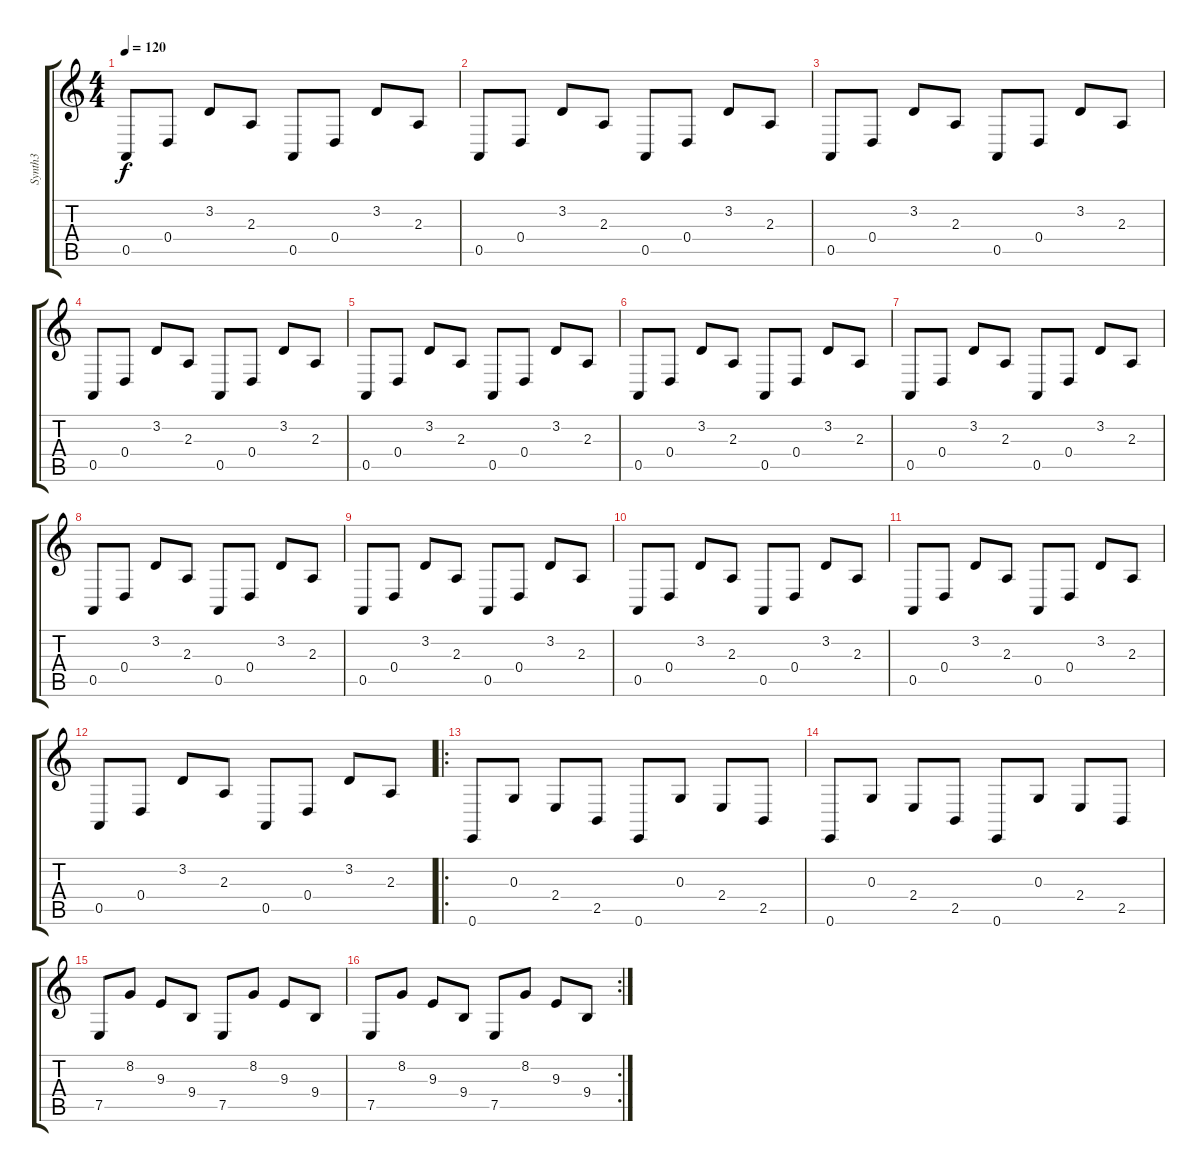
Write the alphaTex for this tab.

\track ("Synth3" "Synth3") {instrument lead1square}
\staff {score tabs}
\tuning (E4 B3 G3 D3 A2 E2) {hide}
\ts (4 4)
\tempo 120
\clef g2
\ks c
0.5.8{dy f} 0.4.8 3.2.8 2.3.8 0.5.8 0.4.8 3.2.8 2.3.8 |
0.5.8 0.4.8 3.2.8 2.3.8 0.5.8 0.4.8 3.2.8 2.3.8 |
0.5.8 0.4.8 3.2.8 2.3.8 0.5.8 0.4.8 3.2.8 2.3.8 |
0.5.8 0.4.8 3.2.8 2.3.8 0.5.8 0.4.8 3.2.8 2.3.8 |
0.5.8 0.4.8 3.2.8 2.3.8 0.5.8 0.4.8 3.2.8 2.3.8 |
0.5.8 0.4.8 3.2.8 2.3.8 0.5.8 0.4.8 3.2.8 2.3.8 |
0.5.8 0.4.8 3.2.8 2.3.8 0.5.8 0.4.8 3.2.8 2.3.8 |
0.5.8 0.4.8 3.2.8 2.3.8 0.5.8 0.4.8 3.2.8 2.3.8 |
0.5.8 0.4.8 3.2.8 2.3.8 0.5.8 0.4.8 3.2.8 2.3.8 |
0.5.8 0.4.8 3.2.8 2.3.8 0.5.8 0.4.8 3.2.8 2.3.8 |
0.5.8 0.4.8 3.2.8 2.3.8 0.5.8 0.4.8 3.2.8 2.3.8 |
0.5.8 0.4.8 3.2.8 2.3.8 0.5.8 0.4.8 3.2.8 2.3.8 |
\ro
0.6.8 0.3.8 2.4.8 2.5.8 0.6.8 0.3.8 2.4.8 2.5.8 |
0.6.8 0.3.8 2.4.8 2.5.8 0.6.8 0.3.8 2.4.8 2.5.8 |
7.5.8 8.2.8 9.3.8 9.4.8 7.5.8 8.2.8 9.3.8 9.4.8 |
\rc 2
7.5.8 8.2.8 9.3.8 9.4.8 7.5.8 8.2.8 9.3.8 9.4.8
